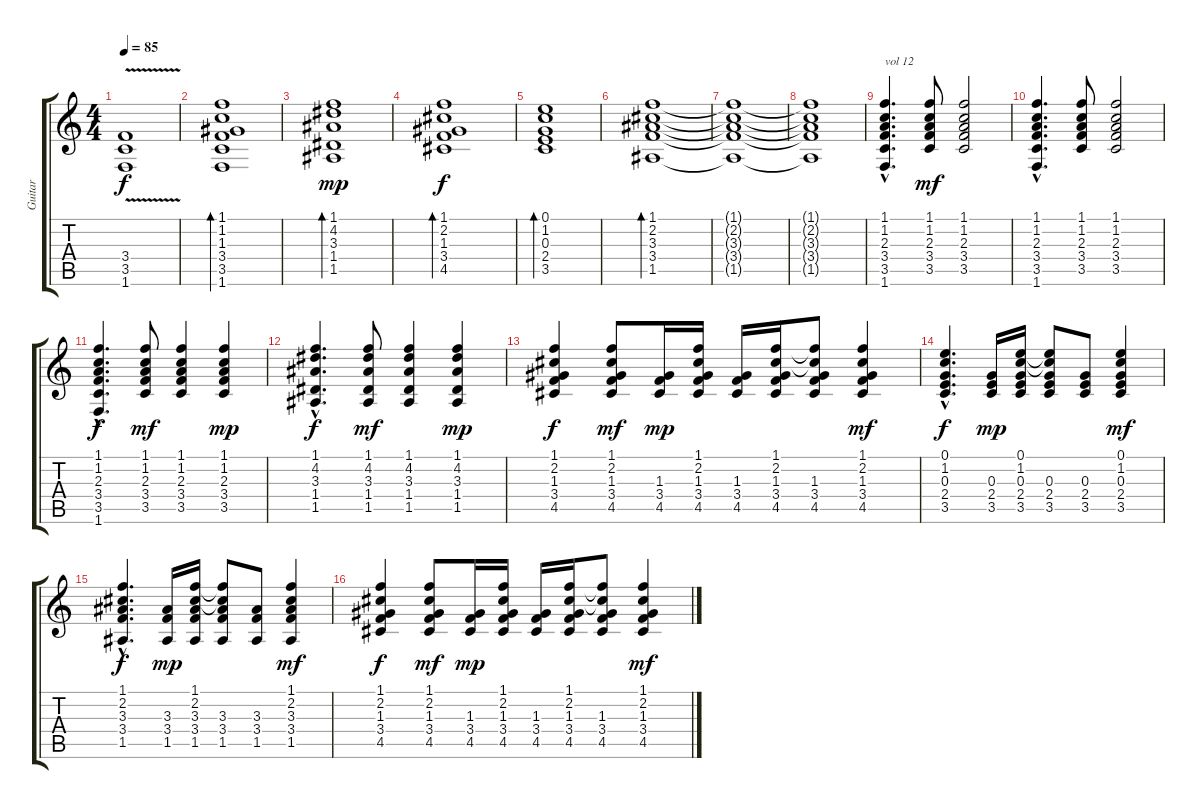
\track ("Guitar" "Guitar") {instrument acousticguitarnylon}
\staff {score tabs}
\tuning (E4 B3 G3 D3 A2 E2) {hide}
\ts (4 4)
\tempo 85
\clef g2
\ks c
(3.4{v} 3.5 1.6).1{dy f} |
(1.1 1.2 1.3 3.4 3.5 1.6).1{bd 240 instrument acousticguitarnylon} |
(1.1 4.2 3.3 1.4 1.5).1{bd 240 dy mp} |
(1.1 2.2 1.3 3.4 4.5).1{bd 240 dy f} |
(0.1 1.2 0.3 2.4 3.5).1{bd 240} |
(1.1 2.2 3.3 3.4 1.5).1{bd 240} |
(1.1{t} 2.2{t} 3.3{t} 3.4{t} 1.5{t}).1 |
(1.1{t} 2.2{t} 3.3{t} 3.4{t} 1.5{t}).1 |
(1.1{hac} 1.2{hac} 2.3{hac} 3.4{hac} 3.5{hac} 1.6{hac}).4{d txt "vol 12" volume 12} (1.1 1.2 2.3 3.4 3.5).8{dy mf} (1.1 1.2 2.3 3.4 3.5).2 |
(1.1{hac} 1.2{hac} 2.3{hac} 3.4{hac} 3.5{hac} 1.6{hac}).4{d} (1.1 1.2 2.3 3.4 3.5).8 (1.1 1.2 2.3 3.4 3.5).2 |
(1.1{hac} 1.2{hac} 2.3{hac} 3.4{hac} 3.5{hac} 1.6{hac}).4{d dy f} (1.1 1.2 2.3 3.4 3.5).8{dy mf} (1.1 1.2 2.3 3.4 3.5).4 (1.1 1.2 2.3 3.4 3.5).4{dy mp} |
(1.1{hac} 4.2{hac} 3.3{hac} 1.4{hac} 1.5{hac}).4{d dy f} (1.1 4.2 3.3 1.4 1.5).8{dy mf} (1.1 4.2 3.3 1.4 1.5).4 (1.1 4.2 3.3 1.4 1.5).4{dy mp} |
(1.1 2.2 1.3 3.4 4.5).4{dy f} (1.1 2.2 1.3 3.4 4.5).8{dy mf} (1.3 3.4 4.5).16{dy mp} (1.1 2.2 1.3 3.4 4.5).16 (1.3 3.4 4.5).16 (1.1 2.2 1.3 3.4 4.5).16 (1.1{t} 2.2{t} 1.3 3.4 4.5).8 (1.1 2.2 1.3 3.4 4.5).4{dy mf} |
(0.1{hac} 1.2{hac} 0.3{hac} 2.4{hac} 3.5{hac}).4{d dy f} (0.3 2.4 3.5).16{dy mp} (0.1 1.2 0.3 2.4 3.5).16 (0.1{t} 1.2{t} 0.3 2.4 3.5).8 (0.3 2.4 3.5).8 (0.1 1.2 0.3 2.4 3.5).4{dy mf} |
(1.1{hac} 2.2{hac} 3.3{hac} 3.4{hac} 1.5{hac}).4{d dy f} (3.3 3.4 1.5).16{dy mp} (1.1 2.2 3.3 3.4 1.5).16 (1.1{t} 2.2{t} 3.3 3.4 1.5).8 (3.3 3.4 1.5).8 (1.1 2.2 3.3 3.4 1.5).4{dy mf} |
(1.1 2.2 1.3 3.4 4.5).4{dy f} (1.1 2.2 1.3 3.4 4.5).8{dy mf} (1.3 3.4 4.5).16{dy mp} (1.1 2.2 1.3 3.4 4.5).16 (1.3 3.4 4.5).16 (1.1 2.2 1.3 3.4 4.5).16 (1.1{t} 2.2{t} 1.3 3.4 4.5).8 (1.1 2.2 1.3 3.4 4.5).4{dy mf}
